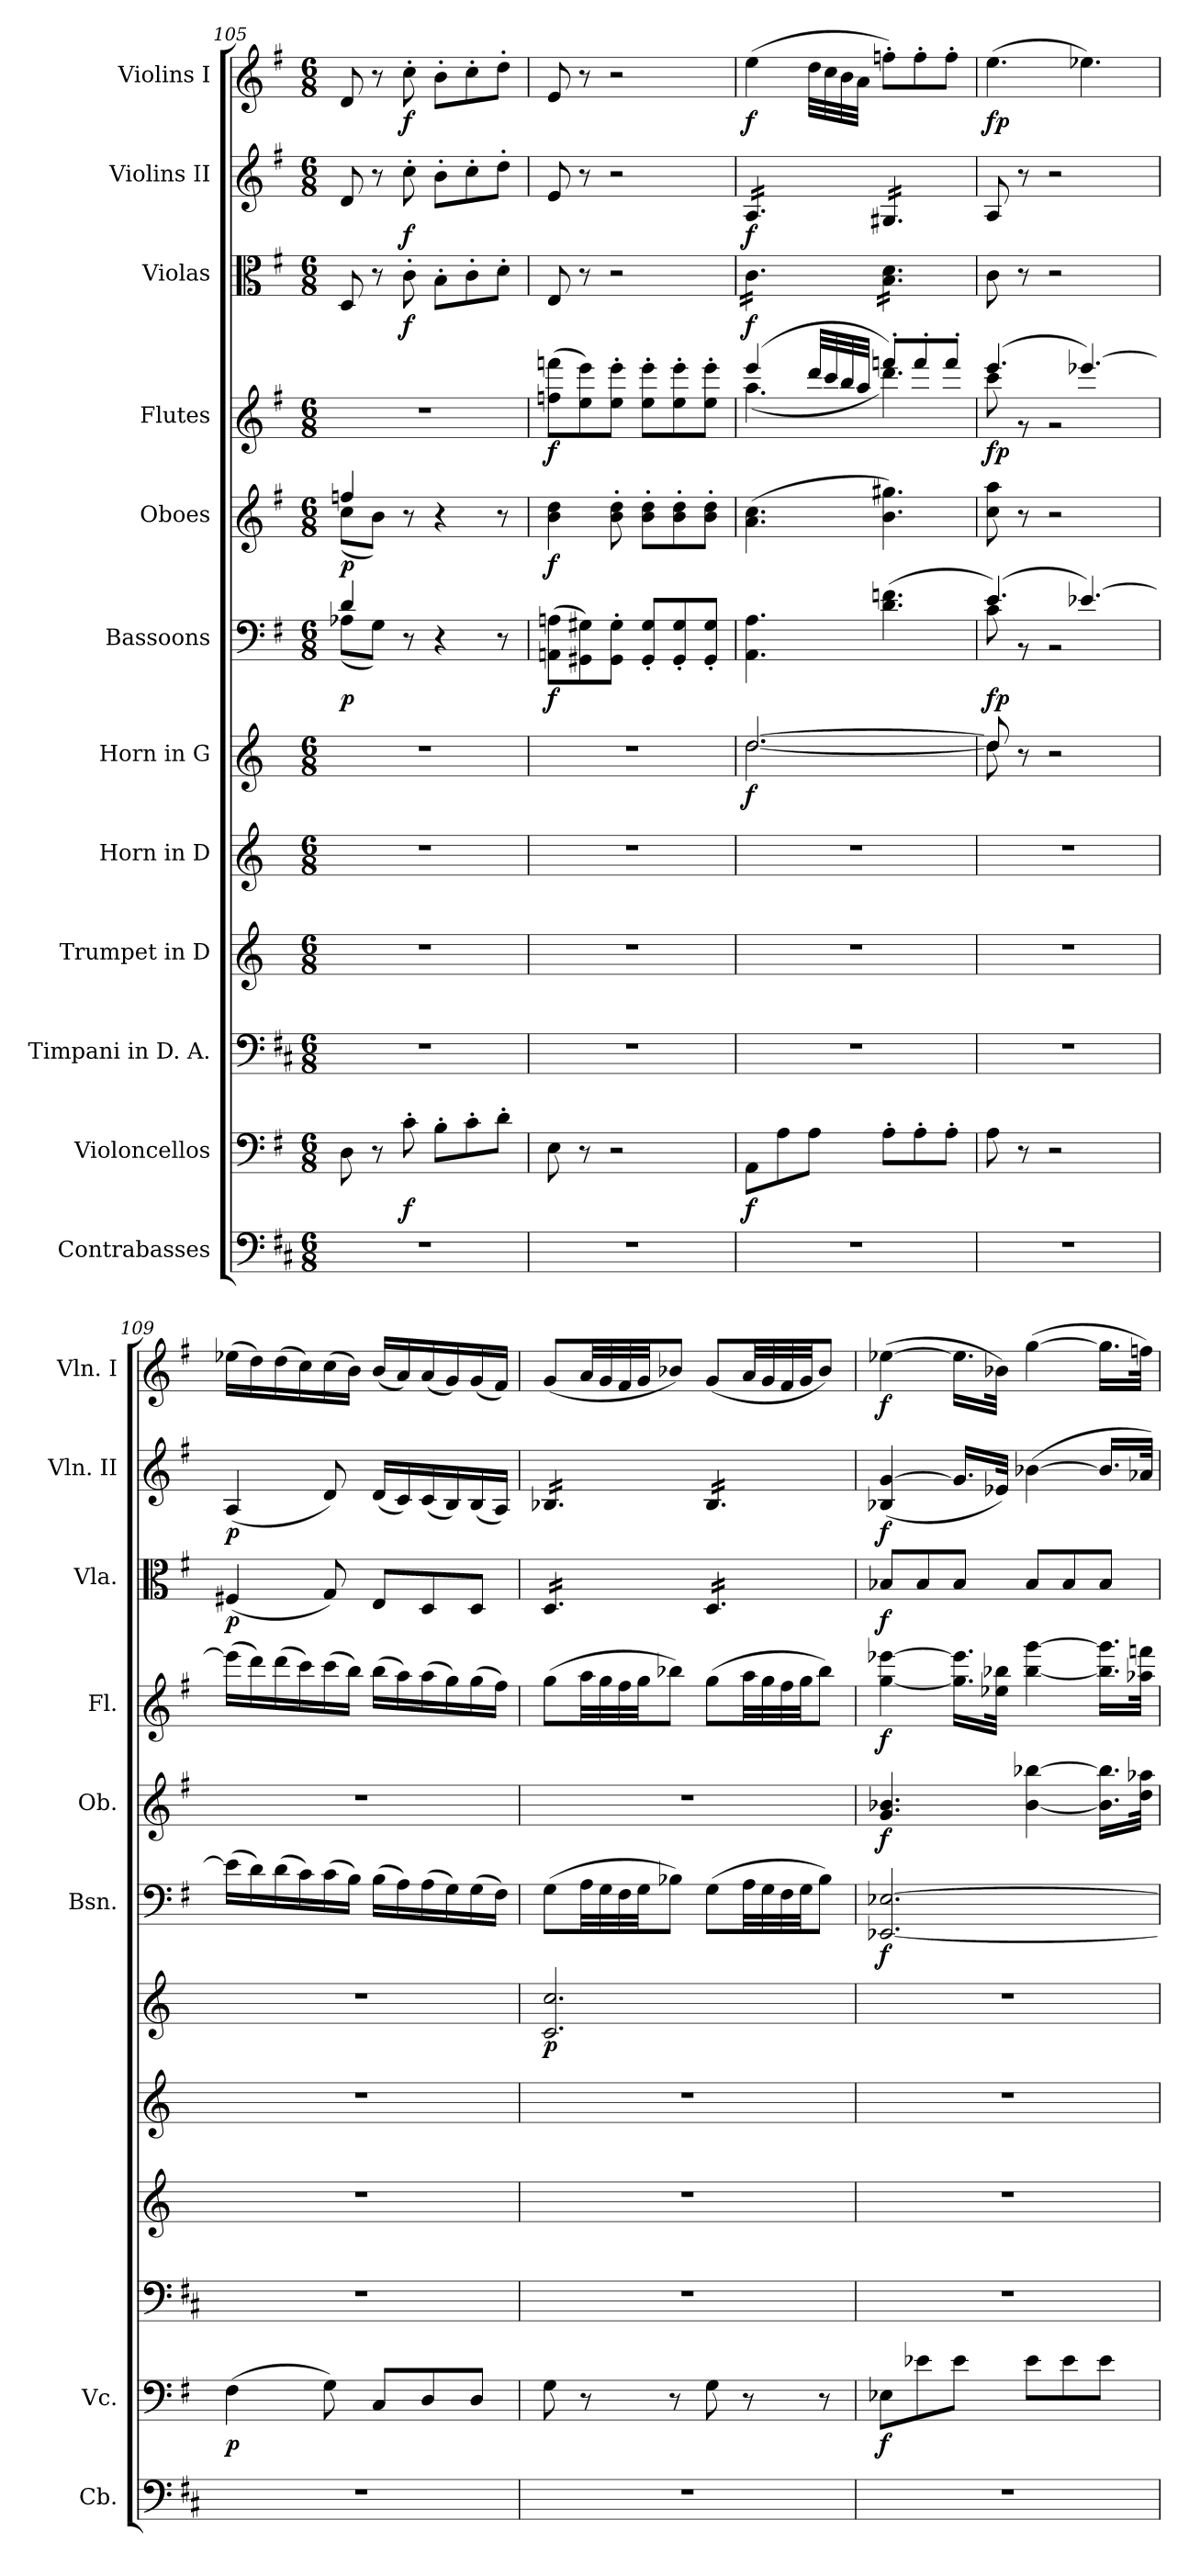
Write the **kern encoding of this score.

**kern	**kern	**dynam	**kern	**kern	**kern	**kern	**dynam	**kern	**dynam	**kern	**dynam	**kern	**dynam	**kern	**dynam	**kern	**dynam	**kern	**dynam
*part12	*part11	*part11	*part10	*part9	*part8	*part7	*part7	*part6	*part6	*part5	*part5	*part4	*part4	*part3	*part3	*part2	*part2	*part1	*part1
*staff12	*staff11	*staff11	*staff10	*staff9	*staff8	*staff7	*staff7	*staff6	*staff6	*staff5	*staff5	*staff4	*staff4	*staff3	*staff3	*staff2	*staff2	*staff1	*staff1
*I"Contrabasses	*I"Violoncellos	*	*I"Timpani in D. A.	*I"Trumpet in D	*I"Horn in D	*I"Horn in G	*	*I"Bassoons	*	*I"Oboes	*	*I"Flutes	*	*I"Violas	*	*I"Violins II	*	*I"Violins I	*
*I'Cb.	*I'Vc.	*	*	*	*	*	*	*I'Bsn.	*	*I'Ob.	*	*I'Fl.	*	*I'Vla.	*	*I'Vln. II	*	*I'Vln. I	*
!!LO:PB:g=z
*clefF4	*clefF4	*	*clefF4	*clefG2	*clefG2	*clefG2	*	*clefF4	*	*clefG2	*	*clefG2	*	*clefC3	*	*clefG2	*	*clefG2	*
*ITrd7c12	*	*	*	*ITrd-1c-2	*ITrd6c10	*ITrd3c5	*	*	*	*	*	*	*	*	*	*	*	*	*
*k[f#c#]	*k[f#]	*	*k[f#c#]	*k[f#c#]	*k[f#c#]	*k[f#]	*	*k[f#]	*	*k[f#]	*	*k[f#]	*	*k[f#]	*	*k[f#]	*	*k[f#]	*
*M6/8	*M6/8	*	*M6/8	*M6/8	*M6/8	*M6/8	*	*M6/8	*	*M6/8	*	*M6/8	*	*M6/8	*	*M6/8	*	*M6/8	*
=105	=105	=105	=105	=105	=105	=105	=105	=105	=105	=105	=105	=105	=105	=105	=105	=105	=105	=105	=105
*	*	*	*	*	*	*	*	*^	*	*^	*	*	*	*	*	*	*	*	*
!	!	!	!	!	!	!	!	!	!	!LO:DY:b	!	!	!LO:DY:b	!	!	!	!	!	!	!	!
2.r	8D\	.	2.r	2.r	2.r	2.r	.	4d/	(<8A-X\L	p	4ffn/	(<8cc\L	p	2.r	.	8D/	.	8d/	.	8d/	.
.	8r	.	.	.	.	.	.	.	8G\J)	.	.	8b\J)	.	.	.	8r	.	8r	.	8r	.
!	!	!LO:DY:b	!	!	!	!	!	!	!	!	!	!	!	!	!	!	!LO:DY:b	!	!LO:DY:b	!	!LO:DY:b
.	8c'\	f	.	.	.	.	.	8r	2ryy	.	8r	2ryy	.	.	.	8c'\	f	8cc'\	f	8cc'\	f
.	8B'\L	.	.	.	.	.	.	4r	.	.	4r	.	.	.	.	8B'\L	.	8b'\L	.	8b'\L	.
.	8c'\	.	.	.	.	.	.	.	.	.	.	.	.	.	.	8c'\	.	8cc'\	.	8cc'\	.
.	8d'\J	.	.	.	.	.	.	8r	.	.	8r	.	.	.	.	8d'\J	.	8dd'\J	.	8dd'\J	.
*	*	*	*	*	*	*	*	*v	*v	*	*	*	*	*	*	*	*	*	*	*	*
*	*	*	*	*	*	*	*	*	*	*v	*v	*	*	*	*	*	*	*	*	*
=106	=106	=106	=106	=106	=106	=106	=106	=106	=106	=106	=106	=106	=106	=106	=106	=106	=106	=106	=106
!	!	!	!	!	!	!	!	!	!LO:DY:b	!	!LO:DY:b	!	!LO:DY:b	!	!	!	!	!	!
2.r	8E\	.	2.r	2.r	2.r	2.r	.	(>8AAn\ 8An\L	f	4b\ 4dd\	f	(>8ffn\ 8fffn\L	f	8E/	.	8e/	.	8e/	.
.	8r	.	.	.	.	.	.	8GG#X\ 8G#X\)	.	.	.	8ee\ 8eee\)	.	8r	.	8r	.	8r	.
.	2r	.	.	.	.	.	.	8GG#\' 8G#\'J	.	8b\' 8dd\'	.	8ee\' 8eee\'J	.	2r	.	2r	.	2r	.
.	.	.	.	.	.	.	.	8GG#/' 8G#/'L	.	8b\' 8dd\'L	.	8ee\' 8eee\'L	.	.	.	.	.	.	.
.	.	.	.	.	.	.	.	8GG#/' 8G#/'	.	8b\' 8dd\'	.	8ee\' 8eee\'	.	.	.	.	.	.	.
.	.	.	.	.	.	.	.	8GG#/' 8G#/'J	.	8b\' 8dd\'J	.	8ee\' 8eee\'J	.	.	.	.	.	.	.
=107	=107	=107	=107	=107	=107	=107	=107	=107	=107	=107	=107	=107	=107	=107	=107	=107	=107	=107	=107
*	*	*	*	*	*	*^	*	*	*	*	*	*^	*	*	*	*	*	*	*
!	!	!LO:DY:b	!	!	!	!	!	!LO:DY:b	!	!	!	!	!	!	!	!	!LO:DY:b	!	!LO:DY:b	!	!LO:DY:b
*	*	*	*	*	*	*	*	*	*	*	*	*	*	*	*	*tremolo	*	*	*	*	*
*	*	*	*	*	*	*	*	*	*	*	*	*	*	*	*	*	*	*tremolo	*	*	*
2.r	8AA\L	f	2.r	2.r	2.r	[2.a/	[2.a\	f	4.AA\ 4.A\	.	(>4.a\ 4.cc\	.	(>4eee/	(<4.aa\	.	16c\LL	f	16A/LL	f	(>4ee\	f
.	.	.	.	.	.	.	.	.	.	.	.	.	.	.	.	16c\	.	16A/	.	.	.
.	8A\	.	.	.	.	.	.	.	.	.	.	.	.	.	.	16c\	.	16A/	.	.	.
.	.	.	.	.	.	.	.	.	.	.	.	.	.	.	.	16c\	.	16A/	.	.	.
.	8A\J	.	.	.	.	.	.	.	.	.	.	.	32ddd/LLL	.	.	16c\	.	16A/	.	32dd\LLL	.
.	.	.	.	.	.	.	.	.	.	.	.	.	32ccc/	.	.	.	.	.	.	32cc\	.
.	.	.	.	.	.	.	.	.	.	.	.	.	32bb/	.	.	16c\JJ	.	16A/JJ	.	32b\	.
.	.	.	.	.	.	.	.	.	.	.	.	.	32aa/JJJ	.	.	.	.	.	.	32a\JJJ	.
.	8A'\L	.	.	.	.	.	.	.	(>4.d\ 4.fn\	.	4.b\ 4.gg#X\)	.	8fffn'/L)	4.ddd\)	.	16B\ 16d\LL	.	16G#X/LL	.	8ffn'\L)	.
.	.	.	.	.	.	.	.	.	.	.	.	.	.	.	.	16B\ 16d\	.	16G#X/	.	.	.
.	8A'\	.	.	.	.	.	.	.	.	.	.	.	8fff'/	.	.	16B\ 16d\	.	16G#X/	.	8ff'\	.
.	.	.	.	.	.	.	.	.	.	.	.	.	.	.	.	16B\ 16d\	.	16G#X/	.	.	.
.	8A'\J	.	.	.	.	.	.	.	.	.	.	.	8fff'/J	.	.	16B\ 16d\	.	16G#X/	.	8ff'\J	.
.	.	.	.	.	.	.	.	.	.	.	.	.	.	.	.	16B\ 16d\JJ	.	16G#X/JJ	.	.	.
*	*	*	*	*	*	*	*	*	*	*	*	*	*	*	*	*	*	*Xtremolo	*	*	*
*	*	*	*	*	*	*	*	*	*	*	*	*	*	*	*	*Xtremolo	*	*	*	*	*
=108	=108	=108	=108	=108	=108	=108	=108	=108	=108	=108	=108	=108	=108	=108	=108	=108	=108	=108	=108	=108	=108
*	*	*	*	*	*	*	*	*	*^	*	*	*	*	*	*	*	*	*	*	*	*
!	!	!	!	!	!	!	!	!	!	!	!LO:DY:b	!	!	!	!	!LO:DY:b	!	!	!	!	!	!LO:DY:b
2.r	8A\	.	2.r	2.r	2.r	8a/]	8a\]	.	(>4.e/)	8c\	fp	8cc\ 8aa\	.	(>4.eee/	8ccc\	fp	8c\	.	8A/	.	(>4.ee\	fp
.	8r	.	.	.	.	8r	2ryy	.	.	8r	.	8r	.	.	8r	.	8r	.	8r	.	.	.
.	2r	.	.	.	.	2r	.	.	.	2r	.	2r	.	.	2r	.	2r	.	2r	.	.	.
.	.	.	.	.	.	.	.	.	[4.e-X/)	.	.	.	.	[4.eee-X/)	.	.	.	.	.	.	4.ee-X\)	.
.	.	.	.	.	.	.	8ryy	.	.	.	.	.	.	.	.	.	.	.	.	.	.	.
*	*	*	*	*	*	*	*	*	*v	*v	*	*	*	*v	*v	*	*	*	*	*	*	*
!!LO:PB:g=z
=109	=109	=109	=109	=109	=109	=109	=109	=109	=109	=109	=109	=109	=109	=109	=109	=109	=109	=109	=109	=109
!	!	!LO:DY:b	!	!	!	!	!	!	!	!	!	!	!	!	!	!LO:DY:b	!	!LO:DY:b	!	!
*	*	*	*	*	*	*v	*v	*	*	*	*	*	*	*	*	*	*	*	*	*
2.r	(>4F#\	p	2.r	2.r	2.r	2.r	.	(>16e-\LL]	.	2.r	.	(>16eee-\LL]	.	(<4F#X/	p	(<4A/	p	(>16ee-X\LL	.
.	.	.	.	.	.	.	.	16d\)	.	.	.	16ddd\)	.	.	.	.	.	16dd\)	.
.	.	.	.	.	.	.	.	(>16d\	.	.	.	(>16ddd\	.	.	.	.	.	(>16dd\	.
.	.	.	.	.	.	.	.	16c\)	.	.	.	16ccc\)	.	.	.	.	.	16cc\)	.
.	8G\)	.	.	.	.	.	.	(>16c\	.	.	.	(>16ccc\	.	8G/)	.	8d/)	.	(>16cc\	.
.	.	.	.	.	.	.	.	16B\JJ)	.	.	.	16bb\JJ)	.	.	.	.	.	16b\JJ)	.
.	8C/L	.	.	.	.	.	.	(>16B\LL	.	.	.	(>16bb\LL	.	8E/L	.	(<16d/LL	.	(<16b/LL	.
.	.	.	.	.	.	.	.	16A\)	.	.	.	16aa\)	.	.	.	16c/)	.	16a/)	.
.	8D/	.	.	.	.	.	.	(>16A\	.	.	.	(>16aa\	.	8D/	.	(<16c/	.	(<16a/	.
.	.	.	.	.	.	.	.	16G\)	.	.	.	16gg\)	.	.	.	16B/)	.	16g/)	.
.	8D/J	.	.	.	.	.	.	(>16G\	.	.	.	(>16gg\	.	8D/J	.	(<16B/	.	(<16g/	.
.	.	.	.	.	.	.	.	16F#\JJ)	.	.	.	16ff#\JJ)	.	.	.	16A/JJ)	.	16f#/JJ)	.
=110	=110	=110	=110	=110	=110	=110	=110	=110	=110	=110	=110	=110	=110	=110	=110	=110	=110	=110	=110
!	!	!	!	!	!	!	!LO:DY:b	!	!	!	!	!	!	!	!	!	!	!	!
*	*	*	*	*	*	*	*	*	*	*	*	*	*	*tremolo	*	*	*	*	*
*	*	*	*	*	*	*	*	*	*	*	*	*	*	*	*	*tremolo	*	*	*
2.r	8G\	.	2.r	2.r	2.r	2.G/ 2.g/	p	(>8G\L	.	2.r	.	(>8gg\L	.	16D/LL	.	16B-X/LL	.	(<8g/L	.
.	.	.	.	.	.	.	.	.	.	.	.	.	.	16D/	.	16B-X/	.	.	.
.	8r	.	.	.	.	.	.	32A\LL	.	.	.	32aa\LL	.	16D/	.	16B-X/	.	32a/LL	.
.	.	.	.	.	.	.	.	32G\	.	.	.	32gg\	.	.	.	.	.	32g/	.
.	.	.	.	.	.	.	.	32F#\	.	.	.	32ff#\	.	16D/	.	16B-X/	.	32f#/	.
.	.	.	.	.	.	.	.	32G\JJ	.	.	.	32gg\JJ	.	.	.	.	.	32g/JJ	.
.	8r	.	.	.	.	.	.	8B-X\J)	.	.	.	8bb-X\J)	.	16D/	.	16B-X/	.	8b-X/J)	.
.	.	.	.	.	.	.	.	.	.	.	.	.	.	16D/JJ	.	16B-X/JJ	.	.	.
.	8G\	.	.	.	.	.	.	(>8G\L	.	.	.	(>8gg\L	.	16D/LL	.	16B-/LL	.	(<8g/L	.
.	.	.	.	.	.	.	.	.	.	.	.	.	.	16D/	.	16B-/	.	.	.
.	8r	.	.	.	.	.	.	32A\LL	.	.	.	32aa\LL	.	16D/	.	16B-/	.	32a/LL	.
.	.	.	.	.	.	.	.	32G\	.	.	.	32gg\	.	.	.	.	.	32g/	.
.	.	.	.	.	.	.	.	32F#\	.	.	.	32ff#\	.	16D/	.	16B-/	.	32f#/	.
.	.	.	.	.	.	.	.	32G\JJ	.	.	.	32gg\JJ	.	.	.	.	.	32g/JJ	.
.	8r	.	.	.	.	.	.	8B-\J)	.	.	.	8bb-\J)	.	16D/	.	16B-/	.	8b-/J)	.
.	.	.	.	.	.	.	.	.	.	.	.	.	.	16D/JJ	.	16B-/JJ	.	.	.
*	*	*	*	*	*	*	*	*	*	*	*	*	*	*	*	*Xtremolo	*	*	*
*	*	*	*	*	*	*	*	*	*	*	*	*	*	*Xtremolo	*	*	*	*	*
!!LO:PB:g=z
=111	=111	=111	=111	=111	=111	=111	=111	=111	=111	=111	=111	=111	=111	=111	=111	=111	=111	=111	=111
!	!	!LO:DY:b	!	!	!	!	!	!	!LO:DY:b	!	!LO:DY:b	!	!LO:DY:b	!	!LO:DY:b	!	!LO:DY:b	!	!LO:DY:b
2.r	8E-X\L	f	2.r	2.r	2.r	2.r	.	[2.EE-X/ [2.E-X/	f	4.g/ 4.b-X/	f	[4gg\ [4eee-X\	f	8B-X/L	f	(<4B-X/ [4g/	f	(>[4ee-X\	f
.	8e-X\	.	.	.	.	.	.	.	.	.	.	.	.	8B-/	.	.	.	.	.
.	8e-\J	.	.	.	.	.	.	.	.	.	.	16.gg\] 16.eee-\]LL	.	8B-/J	.	16.g/LL]	.	16.ee-\LL]	.
.	.	.	.	.	.	.	.	.	.	.	.	32ee-X\ 32bb-X\JJk	.	.	.	32e-X/JJk)	.	32b-X\JJk)	.
.	8e-\L	.	.	.	.	.	.	.	.	[4b-\ [4bb-X\	.	[4bb-\ [4ggg\	.	8B-/L	.	(>[4b-X\	.	(>[4gg\	.
.	8e-\	.	.	.	.	.	.	.	.	.	.	.	.	8B-/	.	.	.	.	.
.	8e-\J	.	.	.	.	.	.	.	.	16.b-\] 16.bb-\]LL	.	16.bb-\] 16.ggg\]LL	.	8B-/J	.	16.b-/LL]	.	16.gg\LL]	.
.	.	.	.	.	.	.	.	.	.	32dd\ 32aa-X\JJk	.	32aa-X\ 32fffn\JJk	.	.	.	32a-X/JJk)	.	32ffn\JJk)	.
=	=	=	=	=	=	=	=	=	=	=	=	=	=	=	=	=	=	=	=
*-	*-	*-	*-	*-	*-	*-	*-	*-	*-	*-	*-	*-	*-	*-	*-	*-	*-	*-	*-
